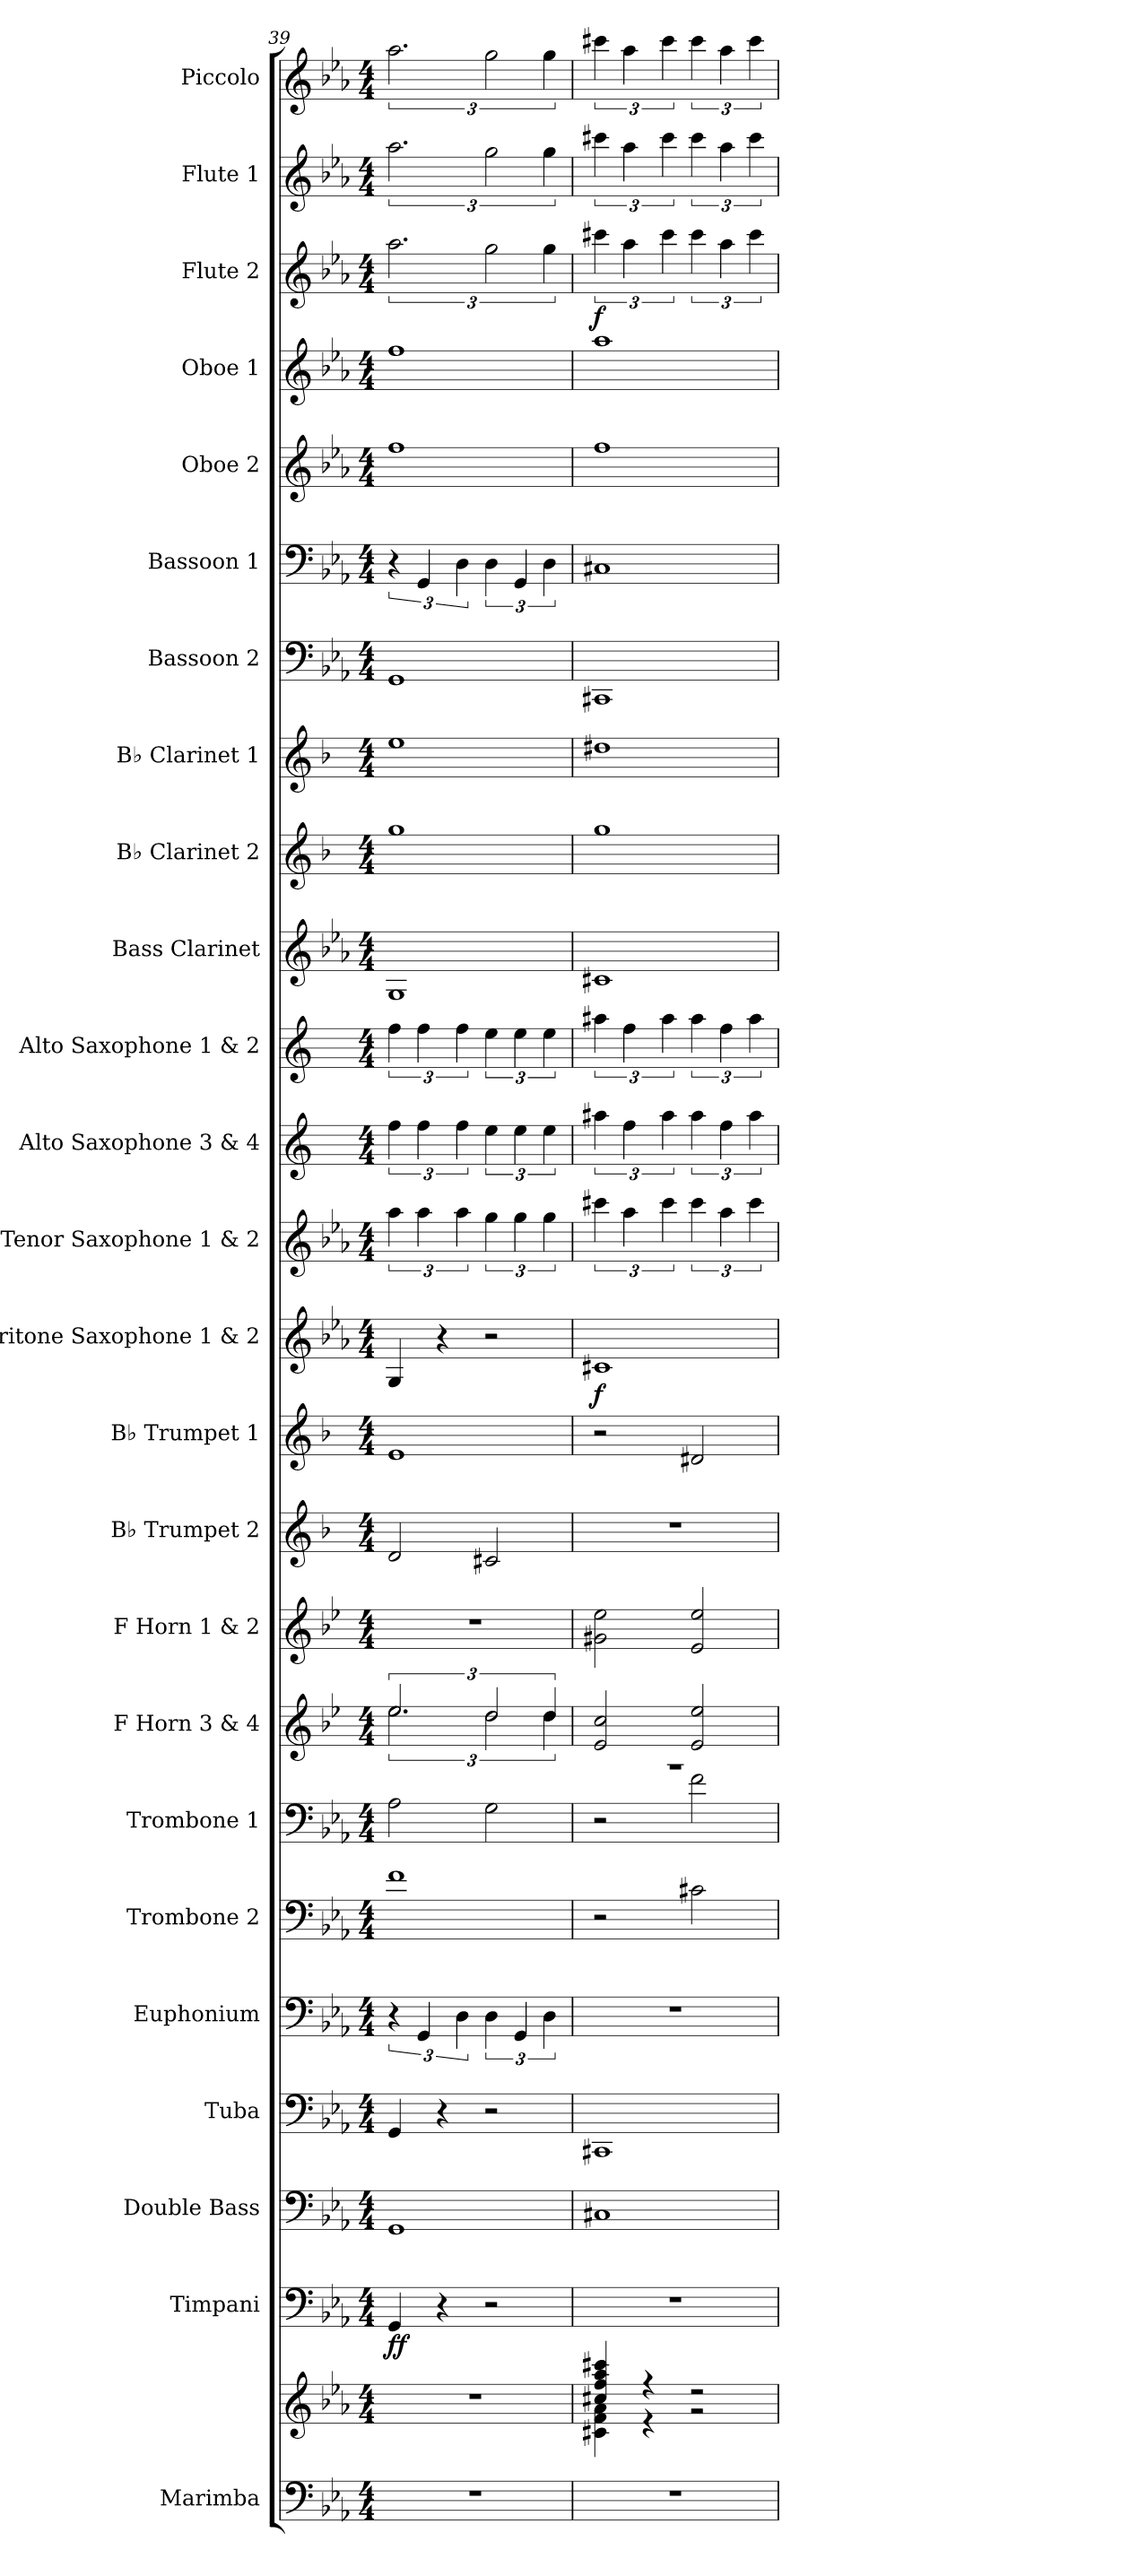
**kern	**kern	**kern	**dynam	**kern	**kern	**kern	**kern	**kern	**kern	**kern	**kern	**kern	**kern	**dynam	**kern	**kern	**kern	**kern	**kern	**kern	**kern	**kern	**kern	**kern	**kern	**dynam	**kern	**kern
*part25	*part25	*part24	*part24	*part23	*part22	*part21	*part20	*part19	*part18	*part17	*part16	*part15	*part14	*part14	*part13	*part12	*part11	*part10	*part9	*part8	*part7	*part6	*part5	*part4	*part3	*part3	*part2	*part1
*staff26	*staff25	*staff24	*staff24	*staff23	*staff22	*staff21	*staff20	*staff19	*staff18	*staff17	*staff16	*staff15	*staff14	*staff14	*staff13	*staff12	*staff11	*staff10	*staff9	*staff8	*staff7	*staff6	*staff5	*staff4	*staff3	*staff3	*staff2	*staff1
*I"Marimba	*	*I"Timpani	*	*I"Double Bass	*I"Tuba	*I"Euphonium	*I"Trombone 2	*I"Trombone 1	*I"F Horn 3 &amp; 4	*I"F Horn 1 &amp; 2	*I"B♭ Trumpet 2	*I"B♭ Trumpet 1	*I"Baritone Saxophone 1 &amp; 2	*	*I"Tenor Saxophone 1 &amp; 2	*I"Alto Saxophone 3 &amp; 4	*I"Alto Saxophone 1 &amp; 2	*I"Bass Clarinet	*I"B♭ Clarinet 2	*I"B♭ Clarinet 1	*I"Bassoon 2	*I"Bassoon 1	*I"Oboe 2	*I"Oboe 1	*I"Flute 2	*	*I"Flute 1	*I"Piccolo
*I'Mrm.	*	*I'Timp.	*	*I'Db.	*I'Tba.	*I'Euph.	*I'Tbn. 2	*I'Tbn. 1	*I'F Hn. 3 4	*I'F Hn. 1 2	*I'B♭ Tpt. 2	*I'B♭ Tpt. 1	*I'Bar. Sax. 1 2	*	*I'T. Sax. 1 2	*I'A. Sax. 3 4	*I'A. Sax. 1 2	*I'B. Cl.	*I'B♭ Cl. 2	*I'B♭ Cl. 1	*I'Bsn. 2	*I'Bsn. 1	*I'Ob. 2	*I'Ob. 1	*I'Fl. 2	*	*I'Fl. 1	*I'Picc.
*clefF4	*clefG2	*clefF4	*	*clefF4	*clefF4	*clefF4	*clefF4	*clefF4	*clefG2	*clefG2	*clefG2	*clefG2	*clefG2	*	*clefG2	*clefG2	*clefG2	*clefG2	*clefG2	*clefG2	*clefF4	*clefF4	*clefG2	*clefG2	*clefG2	*	*clefG2	*clefG2
*	*	*	*	*ITrd7c12	*	*	*	*	*ITrd4c7	*ITrd4c7	*ITrd1c2	*ITrd1c2	*ITrd12c21	*	*ITrd8c14	*ITrd5c9	*ITrd5c9	*ITrd8c14	*ITrd1c2	*ITrd1c2	*	*	*	*	*	*	*	*ITrd-7c-12
*k[b-e-a-]	*k[b-e-a-]	*k[b-e-a-]	*	*k[b-e-a-]	*k[b-e-a-]	*k[b-e-a-]	*k[b-e-a-]	*k[b-e-a-]	*k[b-e-a-]	*k[b-e-a-]	*k[b-e-a-]	*k[b-e-a-]	*k[b-e-a-]	*	*k[b-e-a-]	*k[b-e-a-]	*k[b-e-a-]	*k[b-e-a-]	*k[b-e-a-]	*k[b-e-a-]	*k[b-e-a-]	*k[b-e-a-]	*k[b-e-a-]	*k[b-e-a-]	*k[b-e-a-]	*	*k[b-e-a-]	*k[b-e-a-]
*M4/4	*M4/4	*M4/4	*	*M4/4	*M4/4	*M4/4	*M4/4	*M4/4	*M4/4	*M4/4	*M4/4	*M4/4	*M4/4	*	*M4/4	*M4/4	*M4/4	*M4/4	*M4/4	*M4/4	*M4/4	*M4/4	*M4/4	*M4/4	*M4/4	*	*M4/4	*M4/4
=39	=39	=39	=39	=39	=39	=39	=39	=39	=39	=39	=39	=39	=39	=39	=39	=39	=39	=39	=39	=39	=39	=39	=39	=39	=39	=39	=39	=39
*	*	*	*	*	*	*	*	*	*^	*	*	*	*	*	*	*	*	*	*	*	*	*	*	*	*	*	*	*
!	!	!	!LO:DY:b	!	!	!	!	!	!	!	!	!	!	!	!	!	!	!	!	!	!	!	!	!	!	!	!	!	!
1r	1r	4GG/	ff	1GGG	4GG/	6r	1f	2A-\	3.a-/	3.a-\	1r	2c/	1d	4GG/	.	6a-\	6a-\	6a-\	1GG	1ff	1dd	1GG	6r	1ff	1ff	3.aa-\	.	3.aa-\	3.aaa-\
.	.	.	.	.	.	6GG/	.	.	.	.	.	.	.	.	.	6a-\	6a-\	6a-\	.	.	.	.	6GG/	.	.	.	.	.	.
.	.	4r	.	.	4r	.	.	.	.	.	.	.	.	4r	.	.	.	.	.	.	.	.	.	.	.	.	.	.	.
.	.	.	.	.	.	6D\	.	.	.	.	.	.	.	.	.	6a-\	6a-\	6a-\	.	.	.	.	6D\	.	.	.	.	.	.
.	.	2r	.	.	2r	6D\	.	2G\	3g/	3g\	.	2Bn/	.	2r	.	6g\	6g\	6g\	.	.	.	.	6D\	.	.	3gg\	.	3gg\	3ggg\
.	.	.	.	.	.	6GG/	.	.	.	.	.	.	.	.	.	6g\	6g\	6g\	.	.	.	.	6GG/	.	.	.	.	.	.
.	.	.	.	.	.	6D\	.	.	6g/	6g\	.	.	.	.	.	6g\	6g\	6g\	.	.	.	.	6D\	.	.	6gg\	.	6gg\	6ggg\
=40	=40	=40	=40	=40	=40	=40	=40	=40	=40	=40	=40	=40	=40	=40	=40	=40	=40	=40	=40	=40	=40	=40	=40	=40	=40	=40	=40	=40	=40
*	*^	*	*	*	*	*	*	*	*	*	*	*	*	*	*	*	*	*	*	*	*	*	*	*	*	*	*	*	*
!	!	!	!	!	!	!	!	!	!	!	!	!	!	!	!	!LO:DY:b	!	!	!	!	!	!	!	!	!	!	!	!LO:DY:b	!	!
1r	4cc#X/ 4ff/ 4aa-/ 4ccc#X/	4c#X\ 4f\ 4a-\	1r	.	1CC#X	1CC#X	1r	2r	2r	2A-/ 2f/	1r	2c#X\ 2a-\	1r	2r	1C#X	f	6cc#X\	6cc#X\	6cc#X\	1C#X	1ff	1cc#X	1CC#X	1C#X	1ff	1aa-	6ccc#X\	f	6ccc#X\	6cccc#X\
.	.	.	.	.	.	.	.	.	.	.	.	.	.	.	.	.	6a-\	6a-\	6a-\	.	.	.	.	.	.	.	6aa-\	.	6aa-\	6aaa-\
.	4r	4r	.	.	.	.	.	.	.	.	.	.	.	.	.	.	.	.	.	.	.	.	.	.	.	.	.	.	.	.
.	.	.	.	.	.	.	.	.	.	.	.	.	.	.	.	.	6cc#\	6cc#\	6cc#\	.	.	.	.	.	.	.	6ccc#\	.	6ccc#\	6cccc#\
.	2r	2r	.	.	.	.	.	2c#X\	2f\	2A-/ 2a-/	.	2A-/ 2a-/	.	2c#X/	.	.	6cc#\	6cc#\	6cc#\	.	.	.	.	.	.	.	6ccc#\	.	6ccc#\	6cccc#\
.	.	.	.	.	.	.	.	.	.	.	.	.	.	.	.	.	6a-\	6a-\	6a-\	.	.	.	.	.	.	.	6aa-\	.	6aa-\	6aaa-\
.	.	.	.	.	.	.	.	.	.	.	.	.	.	.	.	.	6cc#\	6cc#\	6cc#\	.	.	.	.	.	.	.	6ccc#\	.	6ccc#\	6cccc#\
*	*v	*v	*	*	*	*	*	*	*	*v	*v	*	*	*	*	*	*	*	*	*	*	*	*	*	*	*	*	*	*	*
=	=	=	=	=	=	=	=	=	=	=	=	=	=	=	=	=	=	=	=	=	=	=	=	=	=	=	=	=
*-	*-	*-	*-	*-	*-	*-	*-	*-	*-	*-	*-	*-	*-	*-	*-	*-	*-	*-	*-	*-	*-	*-	*-	*-	*-	*-	*-	*-
